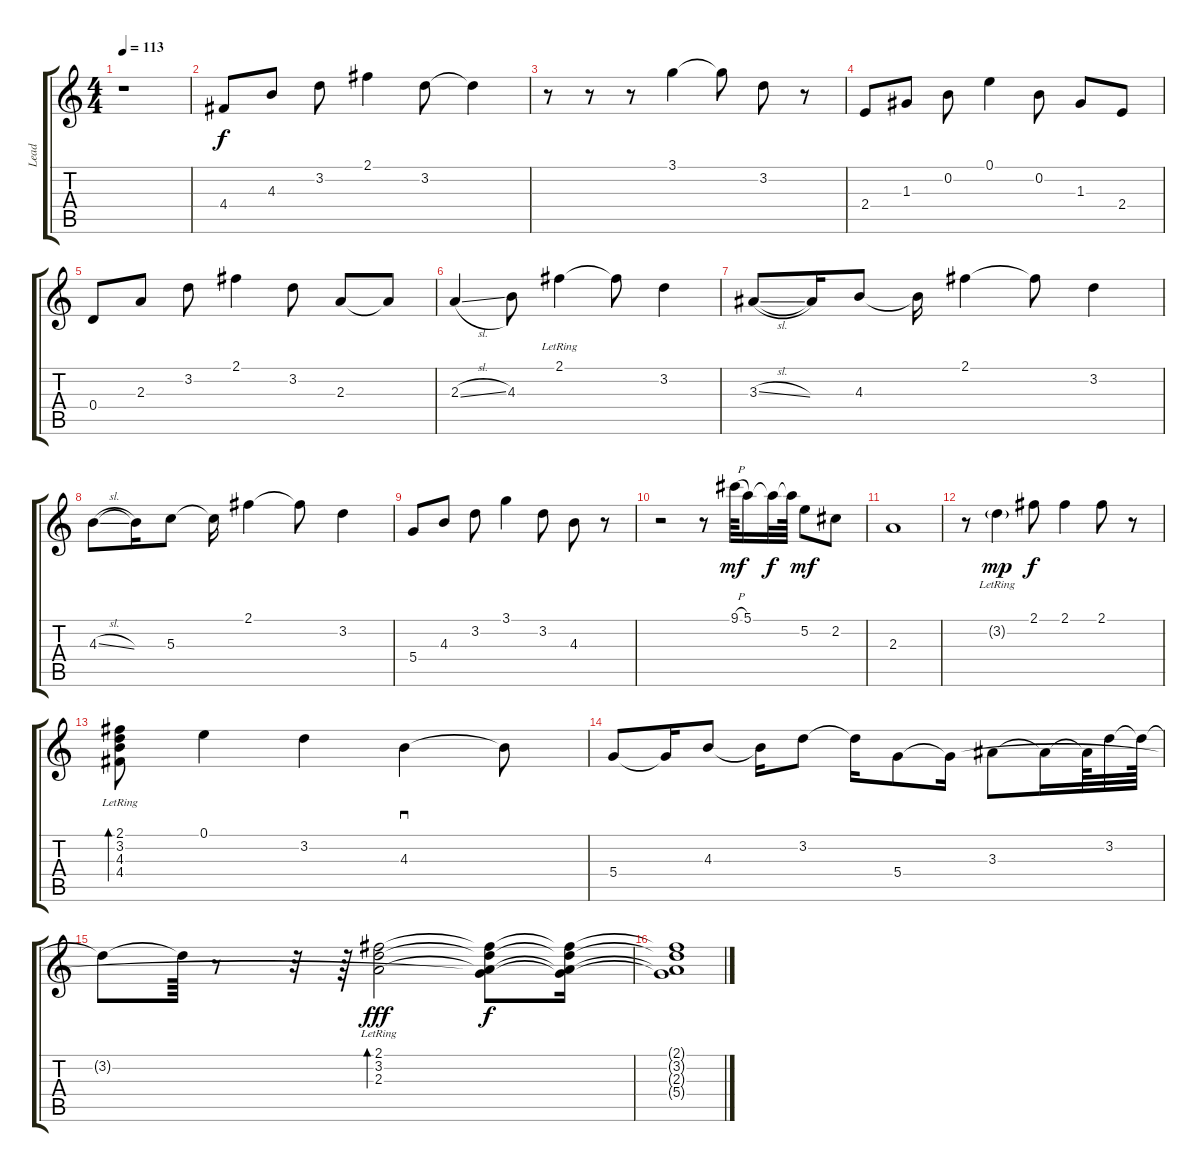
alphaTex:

\track ("Lead " "Lead ") {instrument electricguitarjazz}
\staff {score tabs}
\tuning (E4 B3 G3 D3 A2 E2) {hide}
\ts (4 4)
\tempo 113
\clef g2
\ks c
r.1{dy f} |
4.4.8 4.3.8 3.2.8 2.1.4 3.2.8 3.2{t}.4 |
r.8 r.8 r.8 3.1.4 3.1{t}.8 3.2.8 r.8 |
2.4.8 1.3.8 0.2.8 0.1.4 0.2.8 1.3.8 2.4.8 |
0.4.8 2.3.8 3.2.8 2.1.4 3.2.8 2.3.8 2.3{t}.8 |
2.3{sl}.4 4.3.8 2.1{lr}.4 2.1{t}.8 3.2.4 |
3.3{sl}.8 3.3{t}.16 4.3.8 4.3{t}.16 2.1.4 2.1{t}.8 3.2.4 |
4.3{sl}.8 4.3{t}.16 5.3.8 5.3{t}.16 2.1.4 2.1{t}.8 3.2.4 |
5.4.8 4.3.8 3.2.8 3.1.4 3.2.8 4.3.8 r.8 |
r.2 r.8 9.1{h}.64{dy mf} 5.1.16 5.1{t}.32{dy f} 5.1{t}.64 5.2.8{dy mf} 2.2.8 |
2.3.1 |
r.8 3.2{g lr}.4{dy mp} 2.1.8{dy f} 2.1.4 2.1.8 r.8 |
(2.1{lr} 3.2{lr} 4.3{lr} 4.4{lr}).8{bd 60} 0.1.4 3.2.4 4.3.4{sd} 4.3{t}.8 |
5.4.8 5.4{t}.16 4.3.8 4.3{t}.16 3.2.8 3.2{t}.16 5.4.8 5.4{t}.16 3.3.8 3.3{t}.16 3.3{t}.64 3.2.32 3.2{t}.64 |
3.2{t}.8 3.2{t}.64 r.8 r.32 r.64 (2.1{lr} 3.2{lr} 2.3{lr}).2{bd 120 dy fff} (2.1{t} 3.2{t} 2.3{t} 5.4{t}).8{dy f} (2.1{t} 3.2{t} 2.3{t} 5.4{t}).16 |
(2.1{t} 3.2{t} 2.3{t} 5.4{t}).1
